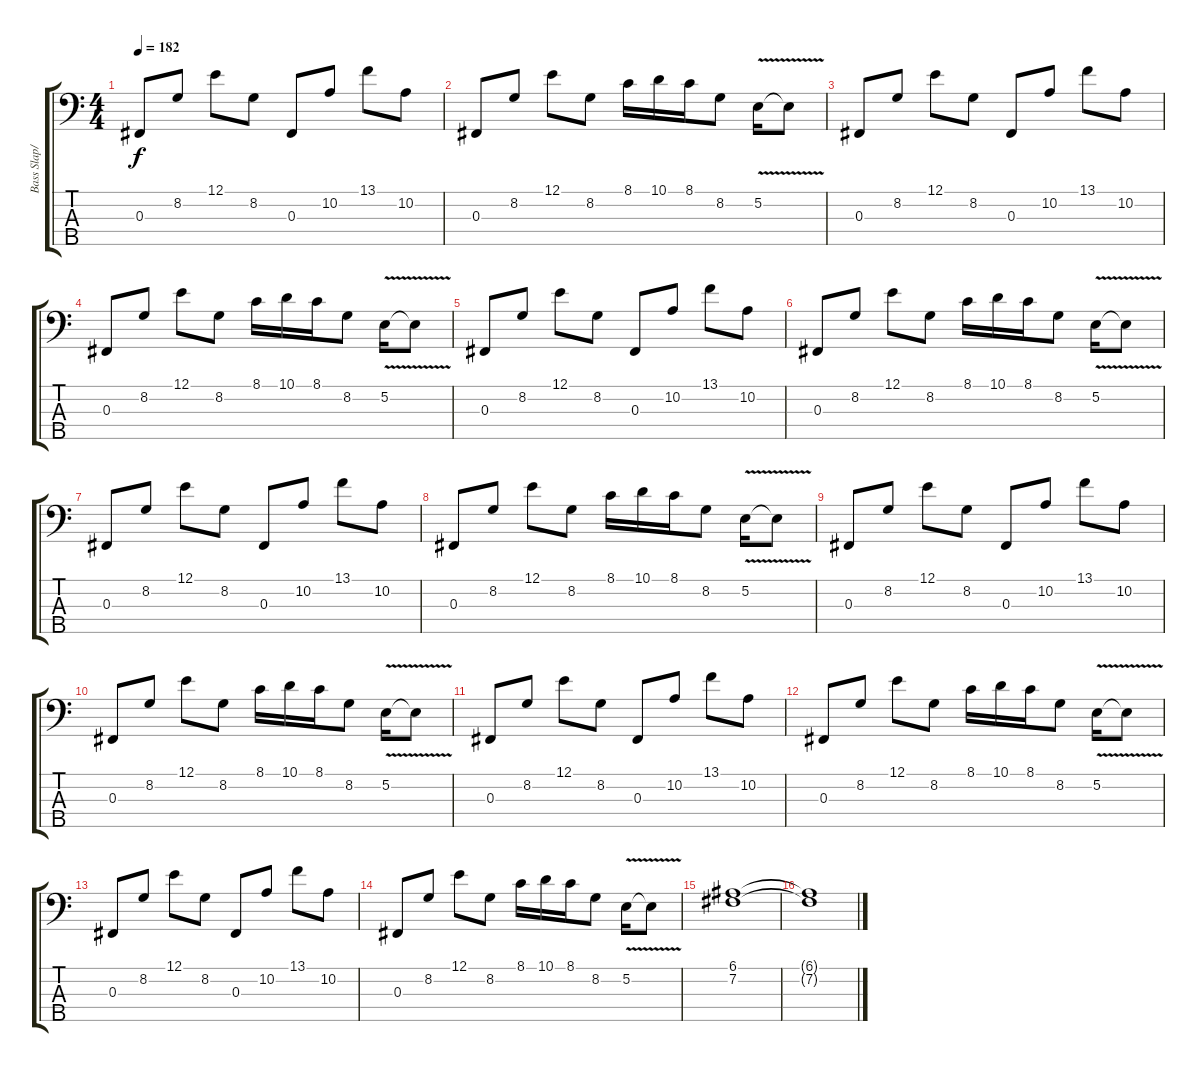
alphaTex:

\track ("Bass Slap/Pop" "Bass Slap/") {instrument slapbass1}
\staff {score tabs}
\tuning (E2 B1 Gb1 Db1 A0) {hide}
\ts (4 4)
\tempo 182
\clef f4
\ks c
0.3.8{dy f} 8.2.8 12.1.8 8.2.8 0.3.8 10.2.8 13.1.8 10.2.8 |
0.3.8 8.2.8 12.1.8 8.2.8 8.1.16 10.1.16 8.1.16 8.2.8 5.2{v}.16 5.2{t}.8 |
0.3.8 8.2.8 12.1.8 8.2.8 0.3.8 10.2.8 13.1.8 10.2.8 |
0.3.8 8.2.8 12.1.8 8.2.8 8.1.16 10.1.16 8.1.16 8.2.8 5.2{v}.16 5.2{t}.8 |
0.3.8 8.2.8 12.1.8 8.2.8 0.3.8 10.2.8 13.1.8 10.2.8 |
0.3.8 8.2.8 12.1.8 8.2.8 8.1.16 10.1.16 8.1.16 8.2.8 5.2{v}.16 5.2{t}.8 |
0.3.8 8.2.8 12.1.8 8.2.8 0.3.8 10.2.8 13.1.8 10.2.8 |
0.3.8 8.2.8 12.1.8 8.2.8 8.1.16 10.1.16 8.1.16 8.2.8 5.2{v}.16 5.2{t}.8 |
0.3.8 8.2.8 12.1.8 8.2.8 0.3.8 10.2.8 13.1.8 10.2.8 |
0.3.8 8.2.8 12.1.8 8.2.8 8.1.16 10.1.16 8.1.16 8.2.8 5.2{v}.16 5.2{t}.8 |
0.3.8 8.2.8 12.1.8 8.2.8 0.3.8 10.2.8 13.1.8 10.2.8 |
0.3.8 8.2.8 12.1.8 8.2.8 8.1.16 10.1.16 8.1.16 8.2.8 5.2{v}.16 5.2{t}.8 |
0.3.8 8.2.8 12.1.8 8.2.8 0.3.8 10.2.8 13.1.8 10.2.8 |
0.3.8 8.2.8 12.1.8 8.2.8 8.1.16 10.1.16 8.1.16 8.2.8 5.2{v}.16 5.2{t}.8 |
(6.1 7.2).1 |
(6.1{t} 7.2{t}).1
